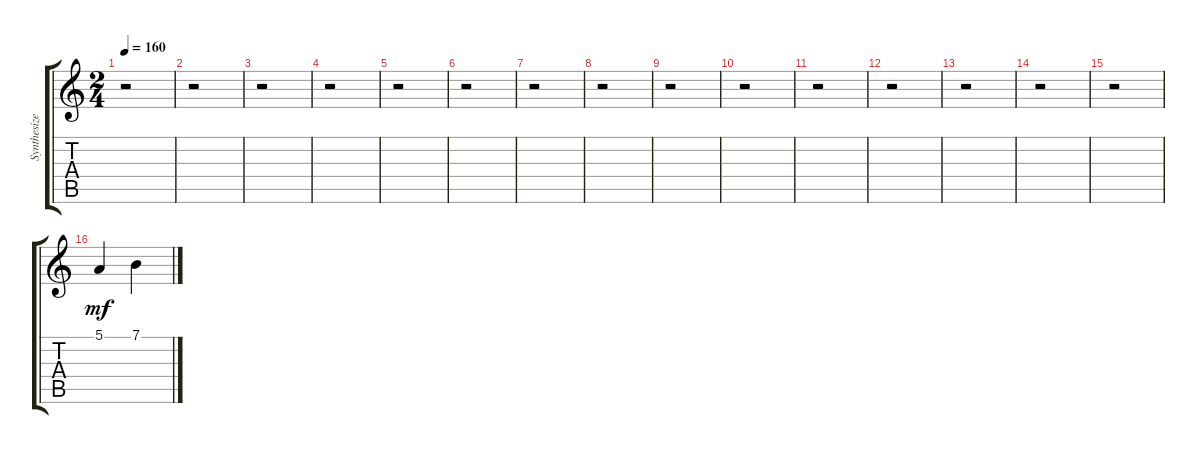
\track ("Synthesizer(flute)" "Synthesize") {instrument oboe}
\staff {score tabs}
\tuning (E4 B3 G3 D3 A2 E2) {hide}
\ts (2 4)
\tempo 160
\clef g2
\ks c
r.2{dy mf} |
r.2 |
r.2 |
r.2 |
r.2 |
r.2 |
r.2 |
r.2 |
r.2 |
r.2 |
r.2 |
r.2 |
r.2 |
r.2 |
r.2 |
5.1.4 7.1.4
